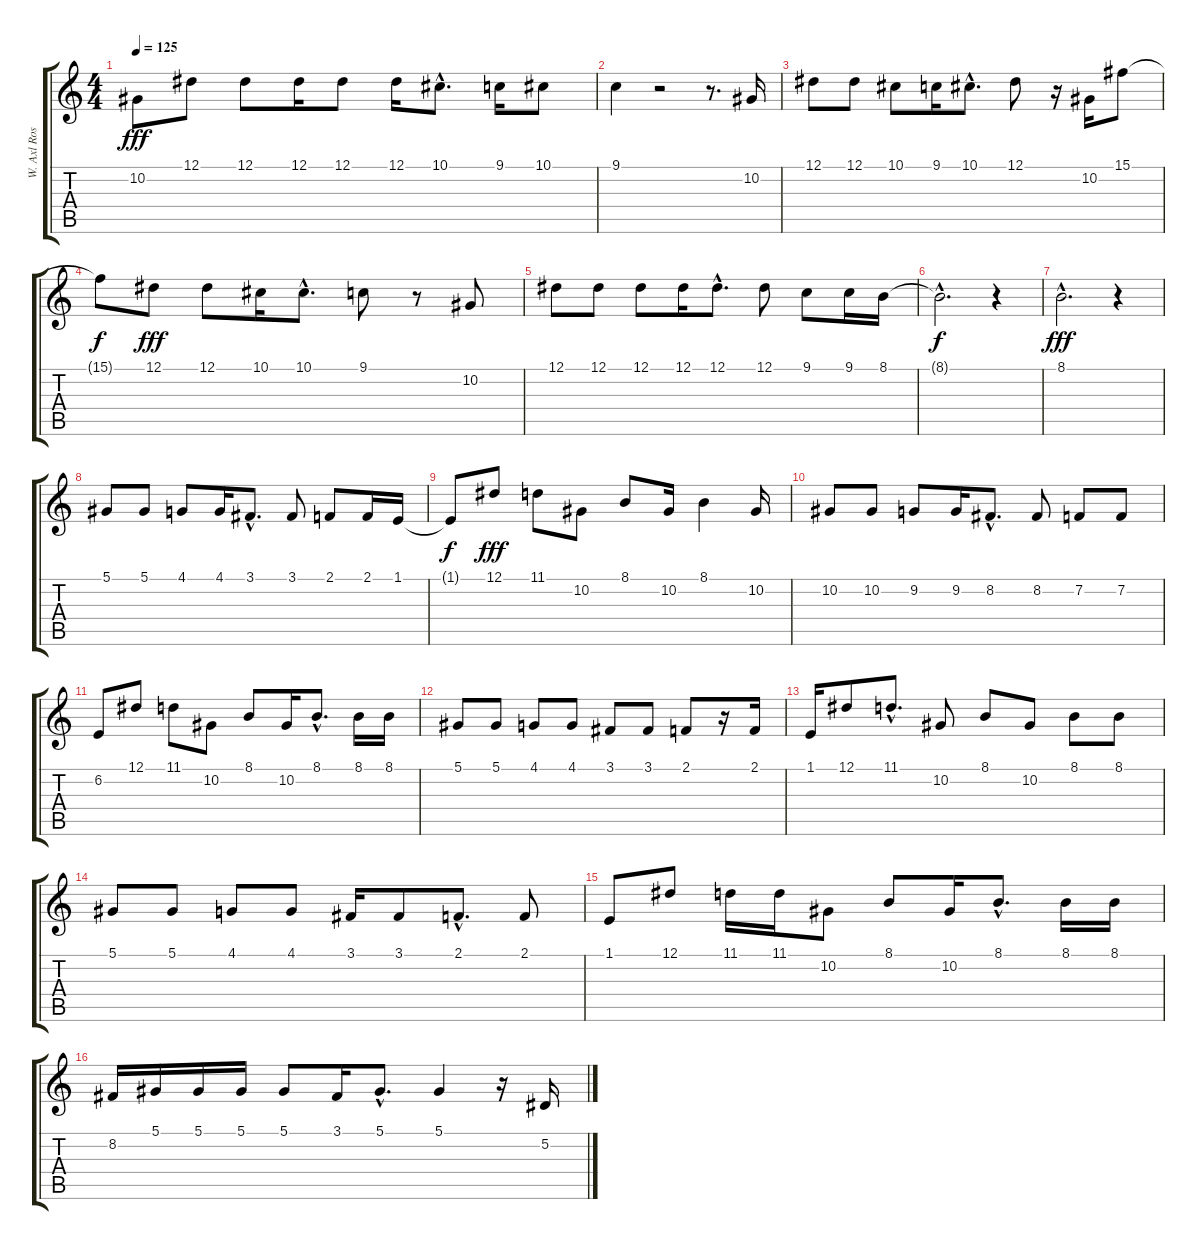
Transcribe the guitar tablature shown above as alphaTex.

\track ("W. Axl Rose" "W. Axl Ros") {instrument ocarina}
\staff {score tabs}
\tuning (Eb4 Bb3 Gb3 Db3 Ab2 Eb2) {hide}
\ts (4 4)
\tempo 125
\clef g2
\ks c
10.2.8{dy fff} 12.1.8 12.1.8 12.1.16 12.1.8 12.1.16 10.1{hac}.8{d} 9.1.16 10.1.8 |
9.1.4 r.2 r.8{d} 10.2.16 |
12.1.8 12.1.8 10.1.8 9.1.16 10.1{hac}.8{d} 12.1.8 r.16 10.2.16 15.1.8 |
15.1{t}.8{dy f} 12.1.8{dy fff} 12.1.8 10.1.16 10.1{hac}.8{d} 9.1.8 r.8 10.2.8 |
12.1.8 12.1.8 12.1.8 12.1.16 12.1{hac}.8{d} 12.1.8 9.1.8 9.1.16 8.1.16 |
8.1{hac t}.2{d dy f} r.4 |
8.1{hac}.2{d dy fff} r.4 |
5.1.8 5.1.8 4.1.8 4.1.16 3.1{hac}.8{d} 3.1.8 2.1.8 2.1.16 1.1.16 |
1.1{t}.8{dy f} 12.1.8{dy fff} 11.1.8 10.2.8 8.1.8 10.2.16 8.1.4 10.2.16 |
10.2.8 10.2.8 9.2.8 9.2.16 8.2{hac}.8{d} 8.2.8 7.2.8 7.2.8 |
6.2.8 12.1.8 11.1.8 10.2.8 8.1.8 10.2.16 8.1{hac}.8{d} 8.1.16 8.1.16 |
5.1.8 5.1.8 4.1.8 4.1.8 3.1.8 3.1.8 2.1.8 r.16 2.1.16 |
1.1.16 12.1.8 11.1{hac}.8{d} 10.2.8 8.1.8 10.2.8 8.1.8 8.1.8 |
5.1.8 5.1.8 4.1.8 4.1.8 3.1.16 3.1.8 2.1{hac}.8{d} 2.1.8 |
1.1.8 12.1.8 11.1.16 11.1.16 10.2.8 8.1.8 10.2.16 8.1{hac}.8{d} 8.1.16 8.1.16 |
8.2.16 5.1.16 5.1.16 5.1.16 5.1.8 3.1.16 5.1{hac}.8{d} 5.1.4 r.16 5.2.16
